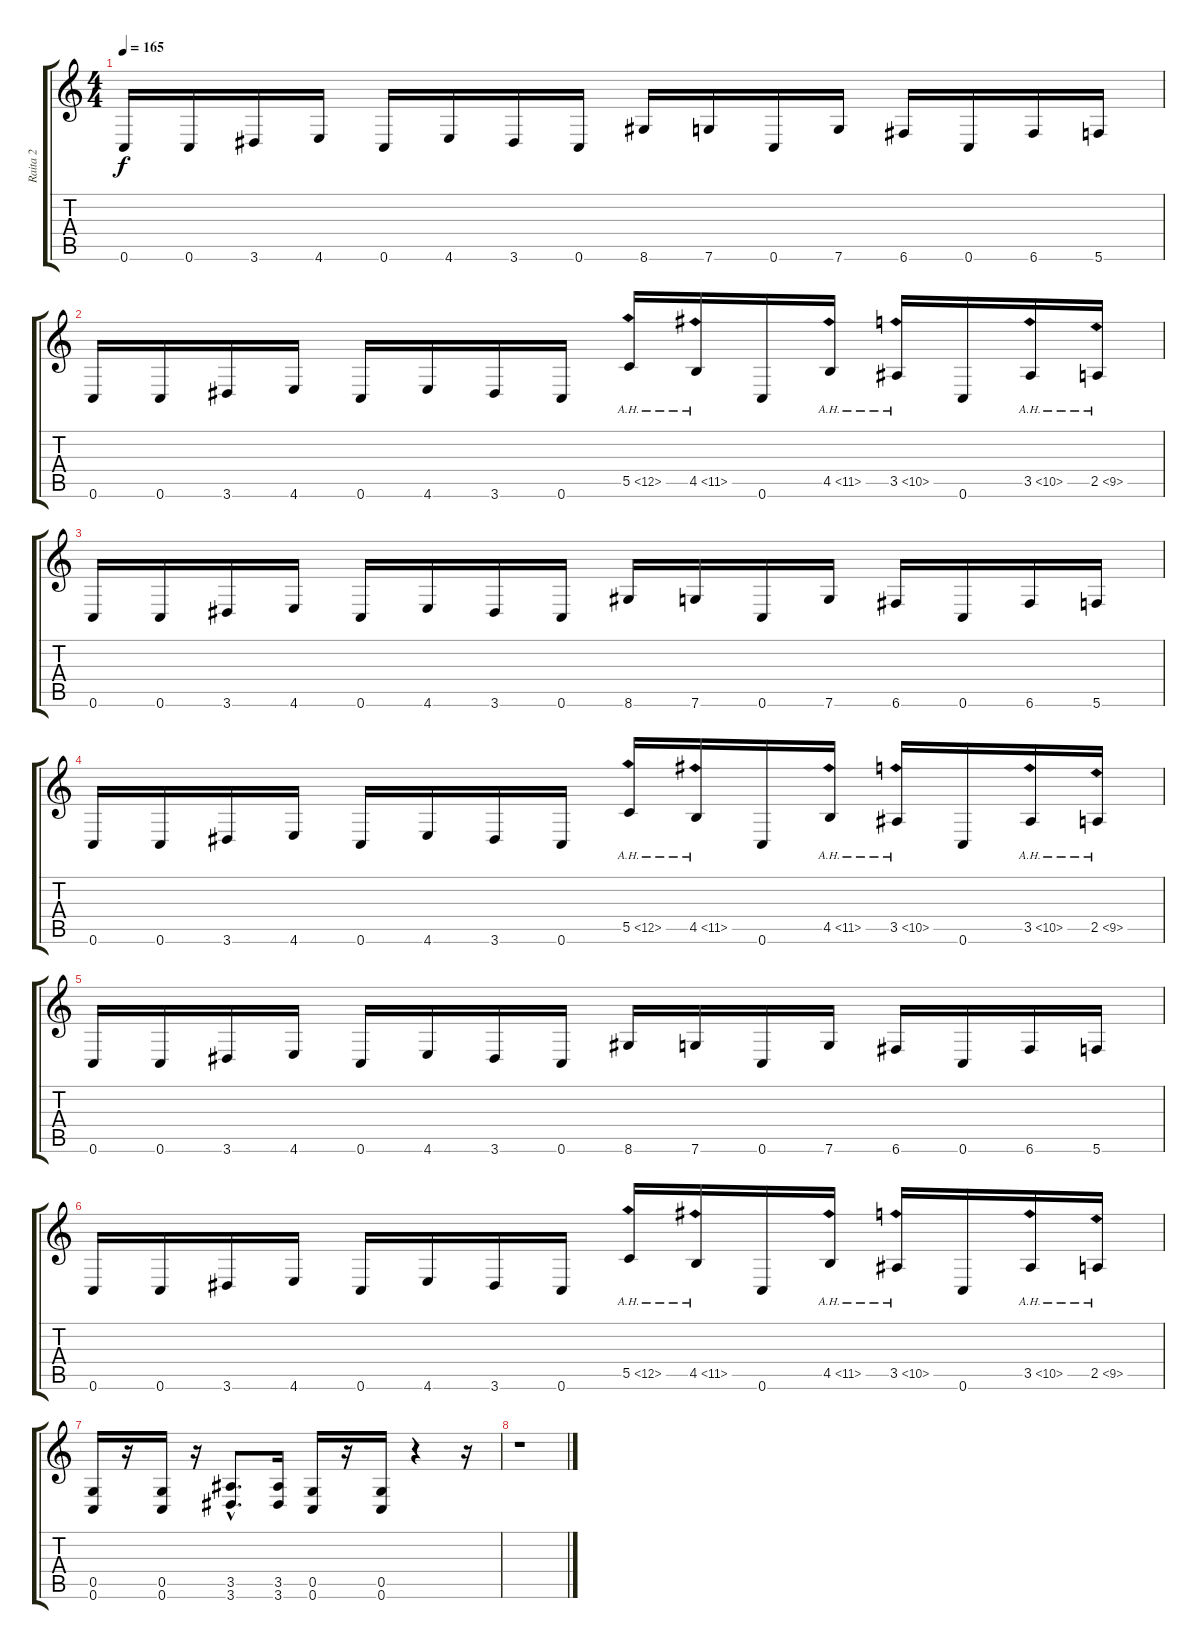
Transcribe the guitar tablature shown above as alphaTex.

\track ("Raita 2" "Raita 2") {instrument distortionguitar}
\staff {score tabs}
\tuning (D4 A3 F3 C3 G2 C2) {hide}
\ts (4 4)
\tempo 165
\clef g2
\ks c
0.6.16{dy f} 0.6.16 3.6.16 4.6.16 0.6.16 4.6.16 3.6.16 0.6.16 8.6.16 7.6.16 0.6.16 7.6.16 6.6.16 0.6.16 6.6.16 5.6.16 |
0.6.16 0.6.16 3.6.16 4.6.16 0.6.16 4.6.16 3.6.16 0.6.16 5.5{ah 7}.16 4.5{ah 7}.16 0.6.16 4.5{ah 7}.16 3.5{ah 7}.16 0.6.16 3.5{ah 7}.16 2.5{ah 7}.16 |
0.6.16 0.6.16 3.6.16 4.6.16 0.6.16 4.6.16 3.6.16 0.6.16 8.6.16 7.6.16 0.6.16 7.6.16 6.6.16 0.6.16 6.6.16 5.6.16 |
0.6.16 0.6.16 3.6.16 4.6.16 0.6.16 4.6.16 3.6.16 0.6.16 5.5{ah 7}.16 4.5{ah 7}.16 0.6.16 4.5{ah 7}.16 3.5{ah 7}.16 0.6.16 3.5{ah 7}.16 2.5{ah 7}.16 |
0.6.16 0.6.16 3.6.16 4.6.16 0.6.16 4.6.16 3.6.16 0.6.16 8.6.16 7.6.16 0.6.16 7.6.16 6.6.16 0.6.16 6.6.16 5.6.16 |
0.6.16 0.6.16 3.6.16 4.6.16 0.6.16 4.6.16 3.6.16 0.6.16 5.5{ah 7}.16 4.5{ah 7}.16 0.6.16 4.5{ah 7}.16 3.5{ah 7}.16 0.6.16 3.5{ah 7}.16 2.5{ah 7}.16 |
(0.5 0.6).16 r.16 (0.5 0.6).16 r.16 (3.5{hac} 3.6{hac}).8{d} (3.5 3.6).16 (0.5 0.6).16 r.16 (0.5 0.6).16 r.4 r.16 |
r.1
